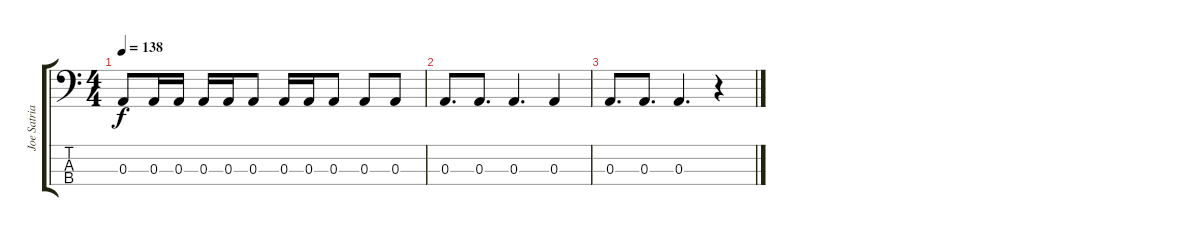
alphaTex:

\track ("Joe Satriani" "Joe Satria") {instrument electricbassfinger}
\staff {score tabs}
\tuning (G2 D2 A1 E1) {hide}
\ts (4 4)
\tempo 138
\clef f4
\ks c
0.3.8{dy f} 0.3.16 0.3.16 0.3.16 0.3.16 0.3.8 0.3.16 0.3.16 0.3.8 0.3.8 0.3.8 |
0.3.8{d} 0.3.8{d} 0.3.4{d} 0.3.4 |
0.3.8{d} 0.3.8{d} 0.3.4{d} r.4
